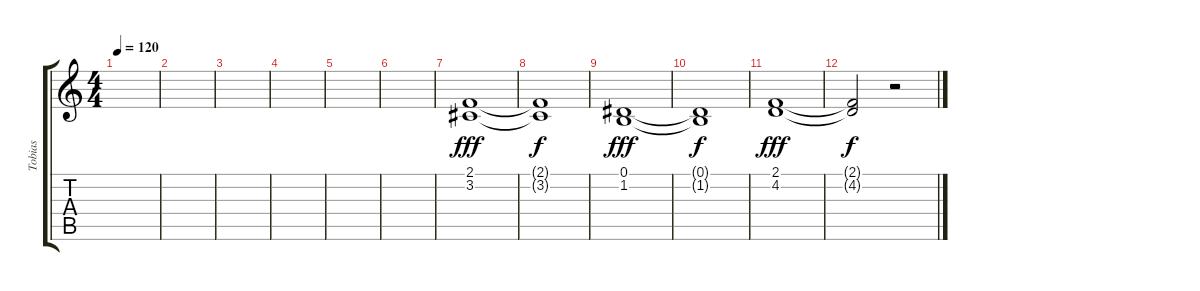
\track ("Tobias" "Tobias") {instrument stringensemble1}
\staff {score tabs}
\tuning (Eb4 Bb3 Gb3 Db3 Ab2 Eb2) {hide}
\ts (4 4)
\tempo 120
\clef g2
\ks c
|
|
|
|
|
|
(2.1 3.2).1{dy fff} |
(2.1{t} 3.2{t}).1{dy f} |
(0.1 1.2).1{dy fff} |
(0.1{t} 1.2{t}).1{dy f} |
(2.1 4.2).1{dy fff} |
(2.1{t} 4.2{t}).2{dy f} r.2
